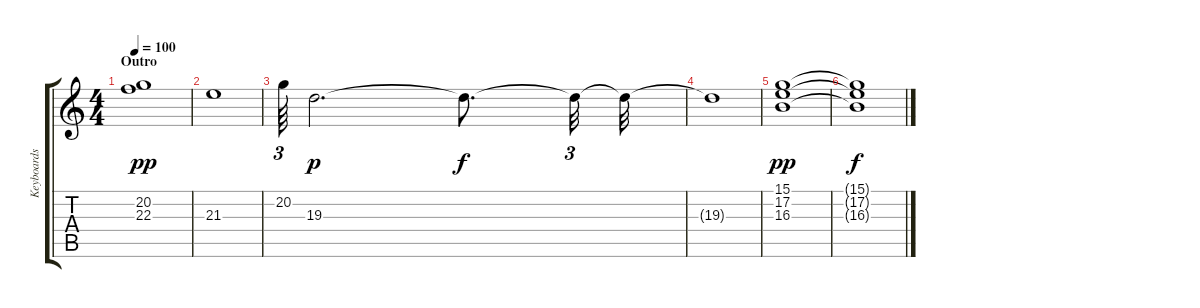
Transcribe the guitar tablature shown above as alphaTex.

\track ("Keyboards 1 (Bob Mayo)" "Keyboards ") {instrument stringensemble1}
\staff {score tabs}
\tuning (E4 B3 G3 D3 A2 E2) {hide}
\ts (4 4)
\section ("" "Outro")
\tempo 100
\clef g2
\ks c
(20.2 22.3).1{dy pp} |
21.3.1 |
20.2.64{tu (3 2)} 19.3.2{d dy p} 19.3{t}.8{d dy f} 19.3{t}.32{tu (3 2)} 19.3{t}.32 |
19.3{t}.1 |
(15.1 17.2 16.3).1{dy pp} |
(15.1{t} 17.2{t} 16.3{t}).1{dy f}
